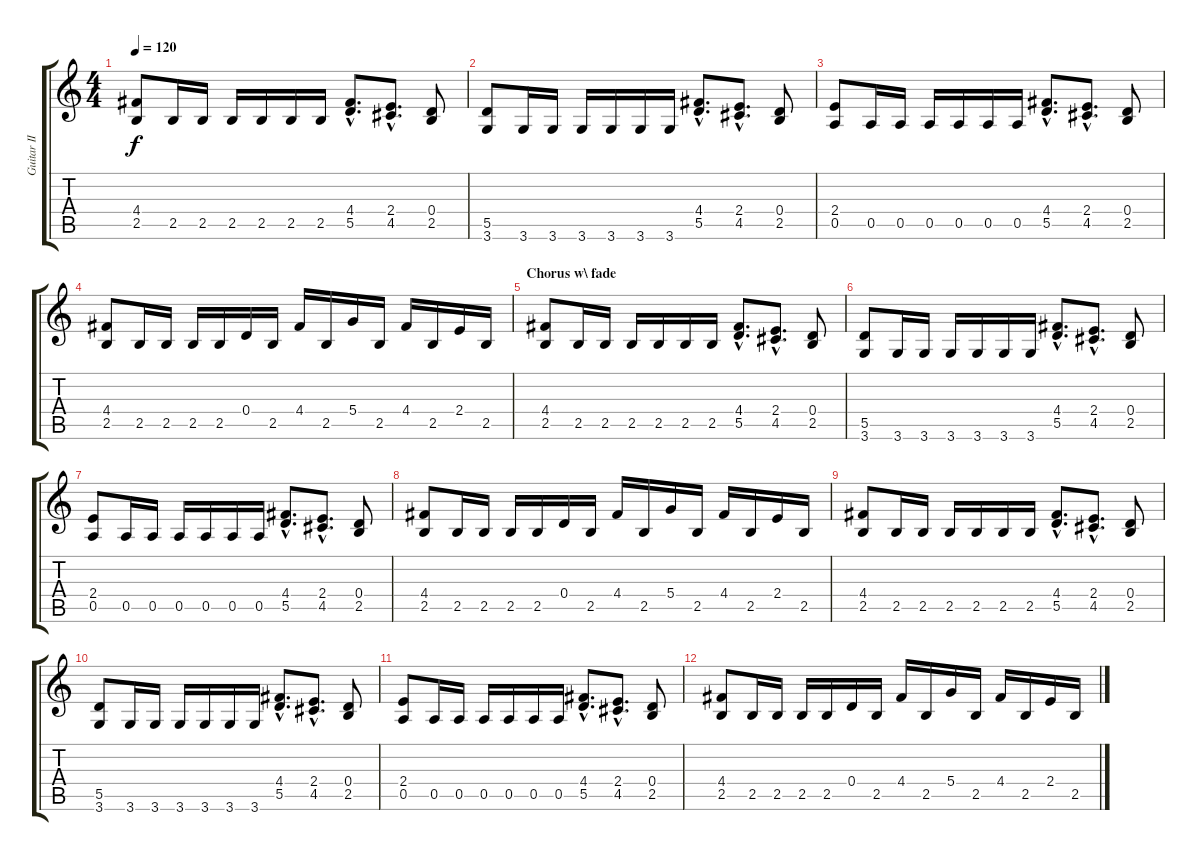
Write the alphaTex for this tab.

\track ("Guitar II" "Guitar II") {instrument distortionguitar}
\staff {score tabs}
\tuning (E4 B3 G3 D3 A2 E2) {hide}
\ts (4 4)
\tempo 120
\clef g2
\ks c
(4.4 2.5).8{dy f} 2.5.16 2.5.16 2.5.16 2.5.16 2.5.16 2.5.16 (4.4{hac} 5.5{hac}).8{d} (2.4{hac} 4.5{hac}).8{d} (0.4 2.5).8 |
(5.5 3.6).8 3.6.16 3.6.16 3.6.16 3.6.16 3.6.16 3.6.16 (4.4{hac} 5.5{hac}).8{d} (2.4{hac} 4.5{hac}).8{d} (0.4 2.5).8 |
(2.4 0.5).8 0.5.16 0.5.16 0.5.16 0.5.16 0.5.16 0.5.16 (4.4{hac} 5.5{hac}).8{d} (2.4{hac} 4.5{hac}).8{d} (0.4 2.5).8 |
(4.4 2.5).8 2.5.16 2.5.16 2.5.16 2.5.16 0.4.16 2.5.16 4.4.16 2.5.16 5.4.16 2.5.16 4.4.16 2.5.16 2.4.16 2.5.16 |
\section ("" "Chorus w\\ fade")
(4.4 2.5).8{volume 11} 2.5.16 2.5.16 2.5.16 2.5.16 2.5.16 2.5.16 (4.4{hac} 5.5{hac}).8{d} (2.4{hac} 4.5{hac}).8{d} (0.4 2.5).8 |
(5.5 3.6).8 3.6.16 3.6.16 3.6.16 3.6.16 3.6.16 3.6.16 (4.4{hac} 5.5{hac}).8{d} (2.4{hac} 4.5{hac}).8{d} (0.4 2.5).8 |
(2.4 0.5).8{volume 9} 0.5.16 0.5.16 0.5.16 0.5.16 0.5.16 0.5.16 (4.4{hac} 5.5{hac}).8{d} (2.4{hac} 4.5{hac}).8{d} (0.4 2.5).8 |
(4.4 2.5).8 2.5.16 2.5.16 2.5.16 2.5.16 0.4.16 2.5.16 4.4.16 2.5.16 5.4.16 2.5.16 4.4.16 2.5.16 2.4.16 2.5.16 |
(4.4 2.5).8{volume 6} 2.5.16 2.5.16 2.5.16 2.5.16 2.5.16 2.5.16 (4.4{hac} 5.5{hac}).8{d} (2.4{hac} 4.5{hac}).8{d} (0.4 2.5).8 |
(5.5 3.6).8 3.6.16 3.6.16 3.6.16 3.6.16 3.6.16 3.6.16 (4.4{hac} 5.5{hac}).8{d} (2.4{hac} 4.5{hac}).8{d} (0.4 2.5).8 |
(2.4 0.5).8{volume 0} 0.5.16 0.5.16 0.5.16 0.5.16 0.5.16 0.5.16 (4.4{hac} 5.5{hac}).8{d} (2.4{hac} 4.5{hac}).8{d} (0.4 2.5).8 |
(4.4 2.5).8 2.5.16 2.5.16 2.5.16 2.5.16 0.4.16 2.5.16 4.4.16 2.5.16 5.4.16 2.5.16 4.4.16 2.5.16 2.4.16 2.5.16
